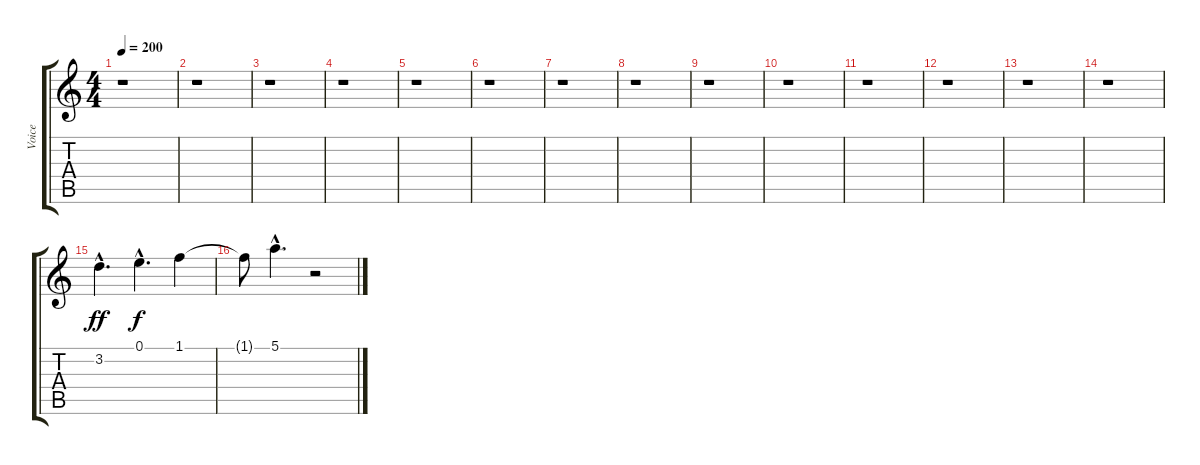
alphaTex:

\track ("Voice" "Voice") {instrument electricguitarclean}
\staff {score tabs}
\tuning (E4 B3 G3 D3 A2 E2) {hide}
\ts (4 4)
\tempo 200
\clef g2
\ks c
r.1{dy ff} |
r.1 |
r.1 |
r.1 |
r.1 |
r.1 |
r.1 |
r.1 |
r.1 |
r.1 |
r.1 |
r.1 |
r.1 |
r.1 |
3.2{hac}.4{d} 0.1{hac}.4{d dy f} 1.1.4 |
1.1{t}.8 5.1{hac}.4{d} r.2
